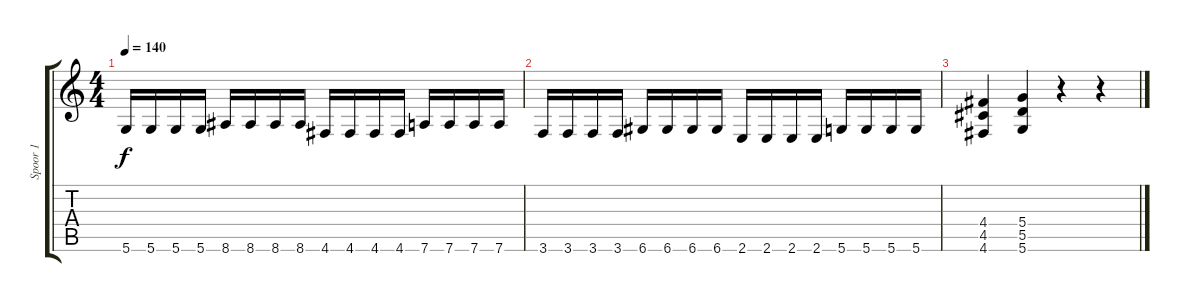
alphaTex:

\track ("Spoor 1" "Spoor 1") {instrument distortionguitar}
\staff {score tabs}
\tuning (E4 B3 G3 D3 A2 D2) {hide}
\ts (4 4)
\tempo 140
\clef g2
\ks c
5.6.16{dy f} 5.6.16 5.6.16 5.6.16 8.6.16 8.6.16 8.6.16 8.6.16 4.6.16 4.6.16 4.6.16 4.6.16 7.6.16 7.6.16 7.6.16 7.6.16 |
3.6.16 3.6.16 3.6.16 3.6.16 6.6.16 6.6.16 6.6.16 6.6.16 2.6.16 2.6.16 2.6.16 2.6.16 5.6.16 5.6.16 5.6.16 5.6.16 |
(4.4 4.5 4.6).4 (5.4 5.5 5.6).4 r.4 r.4
